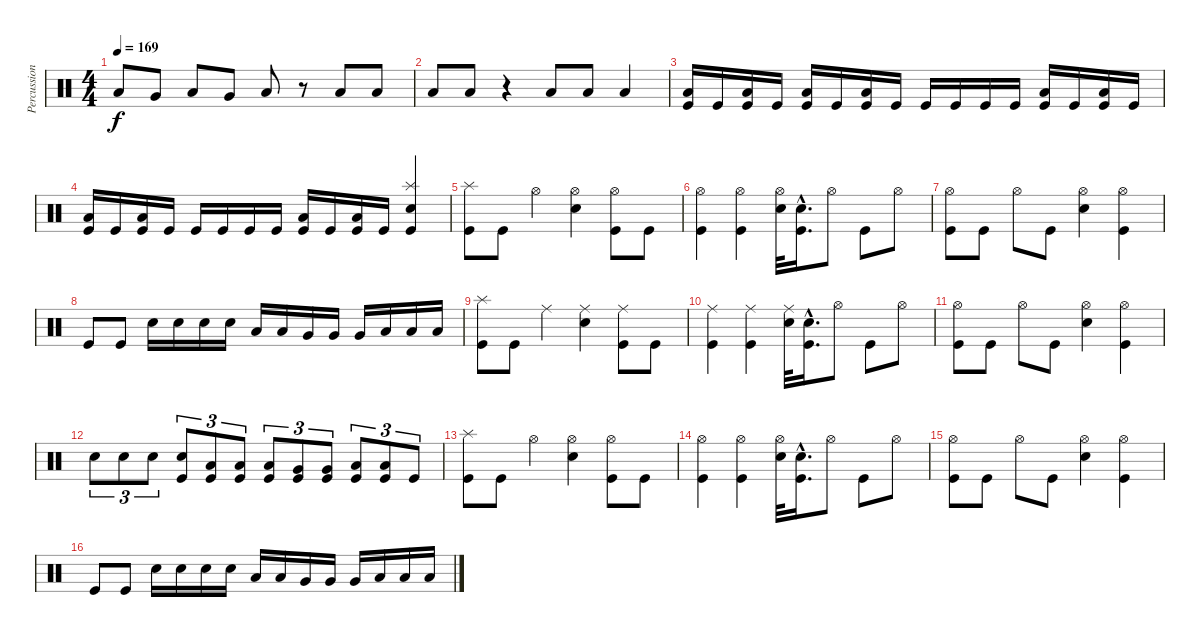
\track ("Percussions" "Percussion") {instrument percussion}
\staff {score}
\articulation defaults
\ts (4 4)
\tempo 169
\clef neutral
\ks c "Low Floor Tom (hit)".8{dy f} "Very Low Tom (hit)".8 "Low Floor Tom (hit)".8 "Very Low Tom (hit)".8 "Low Floor Tom (hit)".8
r.8 "Low Floor Tom (hit)".8 "Low Floor Tom (hit)".8 |
"Low Floor Tom (hit)".8 "Low Floor Tom (hit)".8 r.4 "Low Floor Tom (hit)".8 "Low Floor Tom (hit)".8 "Low Floor Tom (hit)".4 |
("Low Floor Tom (hit)" "Kick (hit)").16 "Kick (hit)".16 ("Low Floor Tom (hit)" "Kick (hit)").16 "Kick (hit)".16 ("Low Floor Tom (hit)" "Kick (hit)").16 "Kick (hit)".16 ("Low Floor Tom (hit)" "Kick (hit)").16 "Kick (hit)".16 "Kick (hit)".16 "Kick (hit)".16 "Kick (hit)".16 "Kick (hit)".16 ("Low Floor Tom (hit)" "Kick (hit)").16 "Kick (hit)".16 ("Low Floor Tom (hit)" "Kick (hit)").16 "Kick (hit)".16 |
("Low Floor Tom (hit)" "Kick (hit)").16 "Kick (hit)".16 ("Low Floor Tom (hit)" "Kick (hit)").16 "Kick (hit)".16 "Kick (hit)".16 "Kick (hit)".16 "Kick (hit)".16 "Kick (hit)".16 ("Low Floor Tom (hit)" "Kick (hit)").16 "Kick (hit)".16 ("Low Floor Tom (hit)" "Kick (hit)").16 "Kick (hit)".16 ("Splash (hit)" "Snare (hit) 2" "Kick (hit)").4 |
("Splash (hit)" "Kick (hit)").8 "Kick (hit)".8 "Hi-Hat (open)".4 ("Hi-Hat (open)" "Snare (hit) 2").4 ("Hi-Hat (open)" "Kick (hit)").8 "Kick (hit)".8 |
("Hi-Hat (open)" "Kick (hit)").4 ("Hi-Hat (open)" "Kick (hit)").4 ("Hi-Hat (open)" "Snare (hit) 2").32 ("Snare (hit) 2"{hac} "Kick (hit)"{hac}).16{d} "Hi-Hat (open)".8 "Kick (hit)".8 "Hi-Hat (open)".8 |
("Hi-Hat (open)" "Kick (hit)").8 "Kick (hit)".8 "Hi-Hat (open)".8 "Kick (hit)".8 ("Hi-Hat (open)" "Snare (hit) 2").4 ("Hi-Hat (open)" "Kick (hit)").4 |
"Kick (hit)".8 "Kick (hit)".8 "Snare (hit) 2".16 "Snare (hit) 2".16 "Snare (hit) 2".16 "Snare (hit) 2".16 "Low Tom (hit)".16 "Low Tom (hit)".16 "Very Low Tom (hit)".16 "Very Low Tom (hit)".16 "Very Low Tom (hit)".16 "Low Floor Tom (hit)".16 "Low Floor Tom (hit)".16 "Low Floor Tom (hit)".16 |
("Splash (hit)" "Kick (hit)").8 "Kick (hit)".8 "Ride (middle)".4 ("Ride (middle)" "Snare (hit) 2").4 ("Ride (middle)" "Kick (hit)").8 "Kick (hit)".8 |
("Ride (middle)" "Kick (hit)").4 ("Ride (middle)" "Kick (hit)").4 ("Ride (middle)" "Snare (hit) 2").32 ("Snare (hit) 2"{hac} "Kick (hit)"{hac}).16{d} "Hi-Hat (open)".8 "Kick (hit)".8 "Hi-Hat (open)".8 |
("Hi-Hat (open)" "Kick (hit)").8 "Kick (hit)".8 "Hi-Hat (open)".8 "Kick (hit)".8 ("Hi-Hat (open)" "Snare (hit) 2").4 ("Hi-Hat (open)" "Kick (hit)").4 |
"Snare (hit) 2".8{tu (3 2)} "Snare (hit) 2".8{tu (3 2)} "Snare (hit) 2".8{tu (3 2)} ("Snare (hit) 2" "Kick (hit)").8{tu (3 2)} ("Low Tom (hit)" "Kick (hit)").8{tu (3 2)} ("Low Tom (hit)" "Kick (hit)").8{tu (3 2)} ("Low Tom (hit)" "Kick (hit)").8{tu (3 2)} ("Very Low Tom (hit)" "Kick (hit)").8{tu (3 2)} ("Very Low Tom (hit)" "Kick (hit)").8{tu (3 2)} ("Low Floor Tom (hit)" "Kick (hit)").8{tu (3 2)} ("Low Floor Tom (hit)" "Kick (hit)").8{tu (3 2)} "Kick (hit)".8{tu (3 2)} |
("Splash (hit)" "Kick (hit)").8 "Kick (hit)".8 "Hi-Hat (open)".4 ("Hi-Hat (open)" "Snare (hit) 2").4 ("Hi-Hat (open)" "Kick (hit)").8 "Kick (hit)".8 |
("Hi-Hat (open)" "Kick (hit)").4 ("Hi-Hat (open)" "Kick (hit)").4 ("Hi-Hat (open)" "Snare (hit) 2").32 ("Snare (hit) 2"{hac} "Kick (hit)"{hac}).16{d} "Hi-Hat (open)".8 "Kick (hit)".8 "Hi-Hat (open)".8 |
("Hi-Hat (open)" "Kick (hit)").8 "Kick (hit)".8 "Hi-Hat (open)".8 "Kick (hit)".8 ("Hi-Hat (open)" "Snare (hit) 2").4 ("Hi-Hat (open)" "Kick (hit)").4 |
"Kick (hit)".8 "Kick (hit)".8 "Snare (hit) 2".16 "Snare (hit) 2".16 "Snare (hit) 2".16 "Snare (hit) 2".16 "Low Tom (hit)".16 "Low Tom (hit)".16 "Very Low Tom (hit)".16 "Very Low Tom (hit)".16 "Very Low Tom (hit)".16 "Low Floor Tom (hit)".16 "Low Floor Tom (hit)".16 "Low Floor Tom (hit)".16
